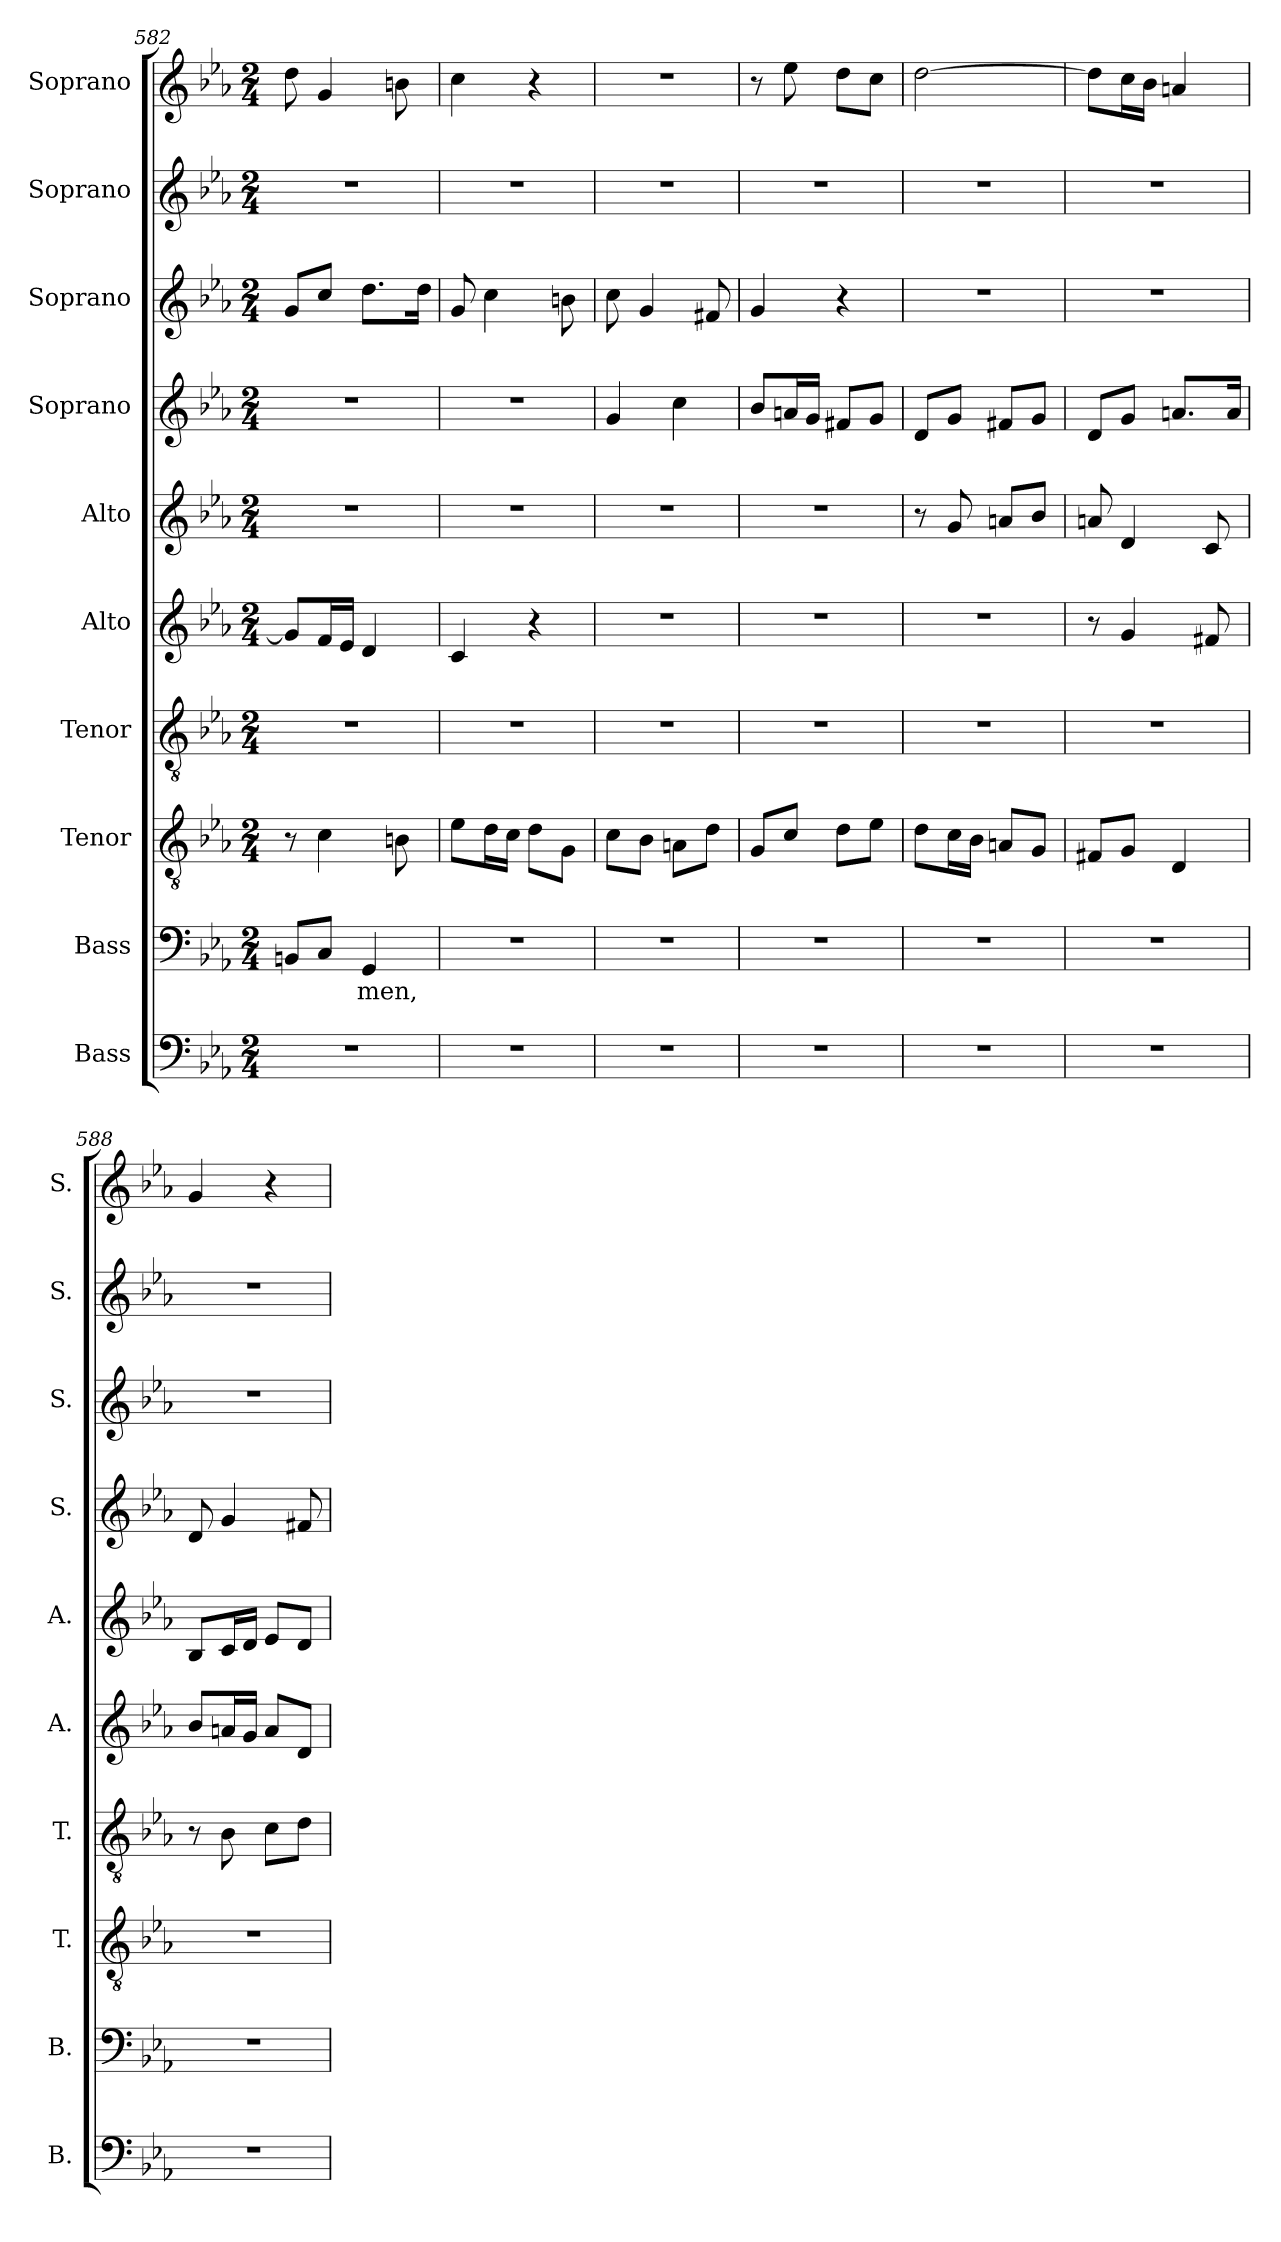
**kern	**kern	**text	**kern	**kern	**kern	**kern	**kern	**kern	**kern	**kern
*part10	*part9	*part9	*part8	*part7	*part6	*part5	*part4	*part3	*part2	*part1
*staff10	*staff9	*staff9	*staff8	*staff7	*staff6	*staff5	*staff4	*staff3	*staff2	*staff1
*I"Bass	*I"Bass	*	*I"Tenor	*I"Tenor	*I"Alto	*I"Alto	*I"Soprano	*I"Soprano	*I"Soprano	*I"Soprano
*I'B.	*I'B.	*	*I'T.	*I'T.	*I'A.	*I'A.	*I'S.	*I'S.	*I'S.	*I'S.
*clefF4	*clefF4	*	*clefGv2	*clefGv2	*clefG2	*clefG2	*clefG2	*clefG2	*clefG2	*clefG2
*k[b-e-a-]	*k[b-e-a-]	*	*k[b-e-a-]	*k[b-e-a-]	*k[b-e-a-]	*k[b-e-a-]	*k[b-e-a-]	*k[b-e-a-]	*k[b-e-a-]	*k[b-e-a-]
*M2/4	*M2/4	*	*M2/4	*M2/4	*M2/4	*M2/4	*M2/4	*M2/4	*M2/4	*M2/4
=582	=582	=582	=582	=582	=582	=582	=582	=582	=582	=582
2r	8BBn/L	.	8r	2r	8g/L]	2r	2r	8g/L	2r	8dd\
.	8C/J	.	4c\	.	16f/L	.	.	8cc/J	.	4g/
.	.	.	.	.	16e-/JJ	.	.	.	.	.
.	4GG/	-men,	.	.	4d/	.	.	8.dd\L	.	.
.	.	.	8Bn\	.	.	.	.	.	.	8bn\
.	.	.	.	.	.	.	.	16dd\Jk	.	.
=583	=583	=583	=583	=583	=583	=583	=583	=583	=583	=583
2r	2r	.	8e-\L	2r	4c/	2r	2r	8g/	2r	4cc\
.	.	.	16d\L	.	.	.	.	4cc\	.	.
.	.	.	16c\JJ	.	.	.	.	.	.	.
.	.	.	8d\L	.	4r	.	.	.	.	4r
.	.	.	8G\J	.	.	.	.	8bn\	.	.
=584	=584	=584	=584	=584	=584	=584	=584	=584	=584	=584
2r	2r	.	8c\L	2r	2r	2r	4g/	8cc\	2r	2r
.	.	.	8B-\J	.	.	.	.	4g/	.	.
.	.	.	8An\L	.	.	.	4cc\	.	.	.
.	.	.	8d\J	.	.	.	.	8f#X/	.	.
=585	=585	=585	=585	=585	=585	=585	=585	=585	=585	=585
2r	2r	.	8G/L	2r	2r	2r	8b-/L	4g/	2r	8r
.	.	.	8c/J	.	.	.	16an/L	.	.	8ee-\
.	.	.	.	.	.	.	16g/JJ	.	.	.
.	.	.	8d\L	.	.	.	8f#X/L	4r	.	8dd\L
.	.	.	8e-\J	.	.	.	8g/J	.	.	8cc\J
=586	=586	=586	=586	=586	=586	=586	=586	=586	=586	=586
2r	2r	.	8d\L	2r	2r	8r	8d/L	2r	2r	[2dd\
.	.	.	16c\L	.	.	8g/	8g/J	.	.	.
.	.	.	16B-\JJ	.	.	.	.	.	.	.
.	.	.	8An/L	.	.	8an/L	8f#X/L	.	.	.
.	.	.	8G/J	.	.	8b-/J	8g/J	.	.	.
!!LO:PB:g=z
=587	=587	=587	=587	=587	=587	=587	=587	=587	=587	=587
2r	2r	.	8F#X/L	2r	8r	8an/	8d/L	2r	2r	8dd\L]
.	.	.	8G/J	.	4g/	4d/	8g/J	.	.	16cc\L
.	.	.	.	.	.	.	.	.	.	16b-\JJ
.	.	.	4D/	.	.	.	8.an/L	.	.	4an/
.	.	.	.	.	8f#X/	8c/	.	.	.	.
.	.	.	.	.	.	.	16a/Jk	.	.	.
=588	=588	=588	=588	=588	=588	=588	=588	=588	=588	=588
2r	2r	.	2r	8r	8b-/L	8B-/L	8d/	2r	2r	4g/
.	.	.	.	8B-\	16an/L	16c/L	4g/	.	.	.
.	.	.	.	.	16g/JJ	16d/JJ	.	.	.	.
.	.	.	.	8c\L	8a/L	8e-/L	.	.	.	4r
.	.	.	.	8d\J	8d/J	8d/J	8f#X/	.	.	.
=	=	=	=	=	=	=	=	=	=	=
*-	*-	*-	*-	*-	*-	*-	*-	*-	*-	*-
